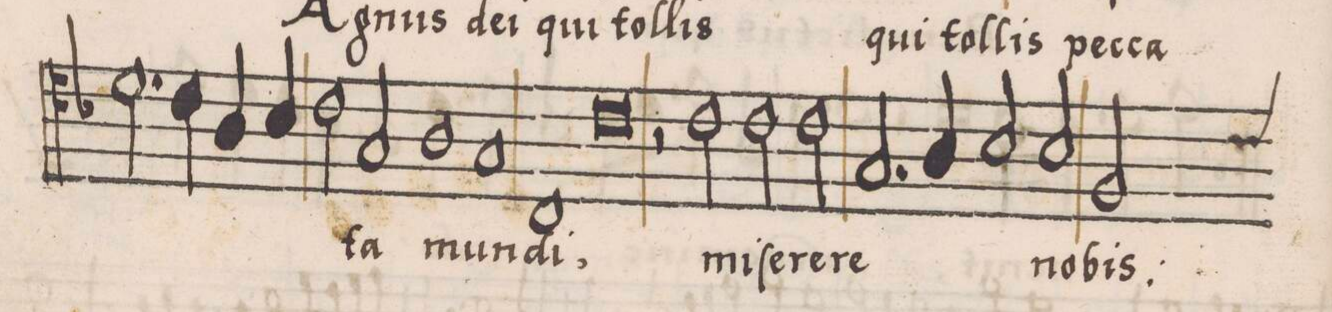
**kern	**text
*I"ALTVS	*
*clefC4	*
*k[b-]	*
*met(C|)	*
*M2/1	*
2.d\	.
=7-	=7-
4c\	.
4A/	.
4B-/	.
2c\	.
2G/	-ta
=8-	=8-
1A	mun-
1G	.
=9	=9
1C	-di,
0c	.
=10-	=10-
2r	.
2c\	mi-
=11-	=11-
2c\	-ſe-
2c\	-re-
2.G/	-re
4A/	.
=12-	=12-
2B-/	.
2B-/	no-
2F/	-bis:
*custos:c	*
*-	*-
